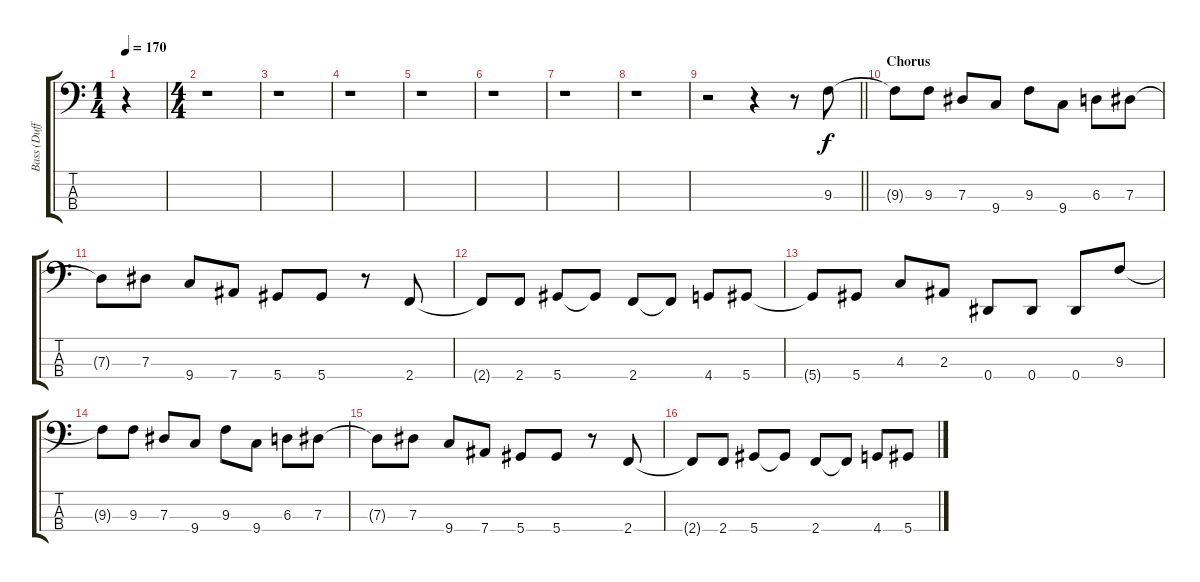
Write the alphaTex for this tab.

\track ("Bass (Duff)" "Bass (Duff") {instrument electricbasspick}
\staff {score tabs}
\tuning (Gb2 Db2 Ab1 Eb1) {hide}
\ts (1 4)
\tempo 170
\clef f4
\ks c
r.4{dy f instrument electricbasspick} |
\ts (4 4)
r.1 |
r.1 |
r.1 |
r.1 |
r.1 |
r.1 |
r.1 |
\barLineRight lightlight
r.2 r.4 r.8 9.3.8 |
\section ("" "Chorus")
9.3{t}.8 9.3.8 7.3.8 9.4.8 9.3.8 9.4.8 6.3.8 7.3.8 |
7.3{t}.8 7.3.8 9.4.8 7.4.8 5.4.8 5.4.8 r.8 2.4.8 |
2.4{t}.8 2.4.8 5.4.8 5.4{t}.8 2.4.8 2.4{t}.8 4.4.8 5.4.8 |
5.4{t}.8 5.4.8 4.3.8 2.3.8 0.4.8 0.4.8 0.4.8 9.3.8 |
9.3{t}.8 9.3.8 7.3.8 9.4.8 9.3.8 9.4.8 6.3.8 7.3.8 |
7.3{t}.8 7.3.8 9.4.8 7.4.8 5.4.8 5.4.8 r.8 2.4.8 |
2.4{t}.8 2.4.8 5.4.8 5.4{t}.8 2.4.8 2.4{t}.8 4.4.8 5.4.8
